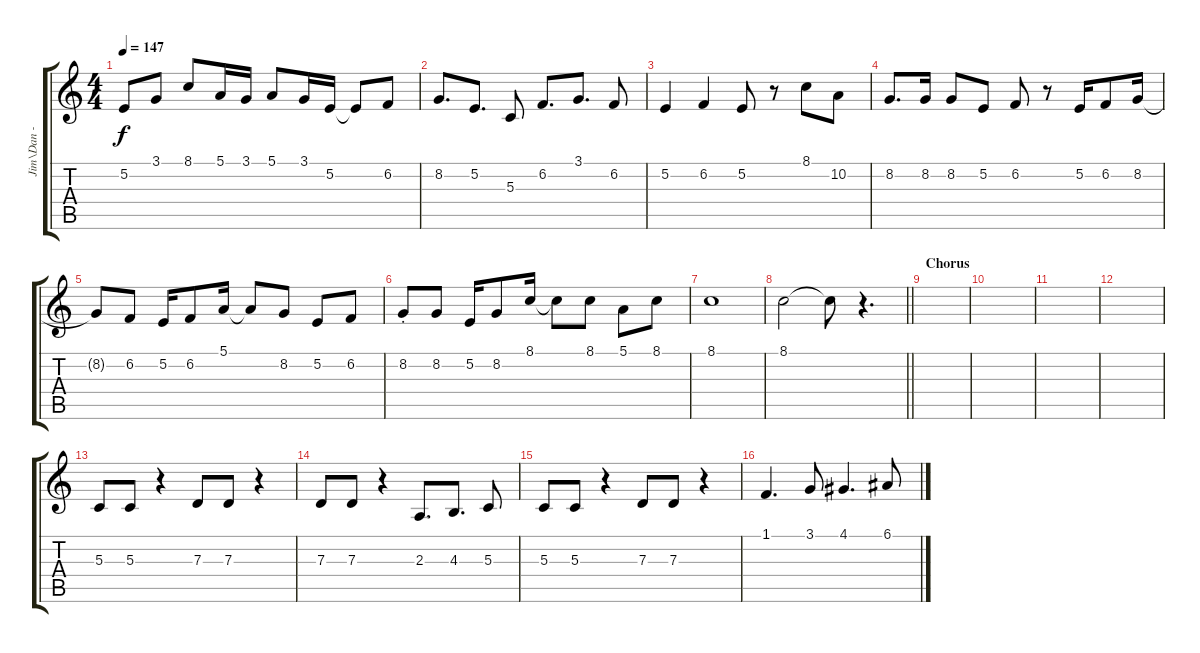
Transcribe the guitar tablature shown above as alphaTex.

\track ("Jim\\Dan - Alto Sax" "Jim\\Dan - ") {instrument altosax}
\staff {score tabs}
\tuning (E4 B3 G3 D3 A2 E2) {hide}
\ts (4 4)
\tempo 147
\clef g2
\ks c
5.2.8{dy f} 3.1.8 8.1.8 5.1.16 3.1.16 5.1.8 3.1.16 5.2.16 5.2{t}.8 6.2.8 |
8.2.8{d} 5.2.8{d} 5.3.8 6.2.8{d} 3.1.8{d} 6.2.8 |
5.2.4 6.2.4 5.2.8 r.8 8.1.8 10.2.8 |
8.2.8{d} 8.2.16 8.2.8 5.2.8 6.2.8 r.8 5.2.16 6.2.8 8.2.16 |
8.2{t}.8 6.2.8 5.2.16 6.2.8 5.1.16 5.1{t}.8 8.2.8 5.2.8 6.2.8 |
8.2{st}.8 8.2.8 5.2.16 8.2.8 8.1.16 8.1{t}.8 8.1.8 5.1.8 8.1.8 |
8.1.1 |
\barLineRight lightlight
8.1.2 8.1{t}.8 r.4{d} |
\section ("" "Chorus")
|
|
|
|
5.3.8 5.3.8 r.4 7.3.8 7.3.8 r.4 |
7.3.8 7.3.8 r.4 2.3.8{d} 4.3.8{d} 5.3.8 |
5.3.8 5.3.8 r.4 7.3.8 7.3.8 r.4 |
1.1.4{d} 3.1.8 4.1.4{d} 6.1.8
